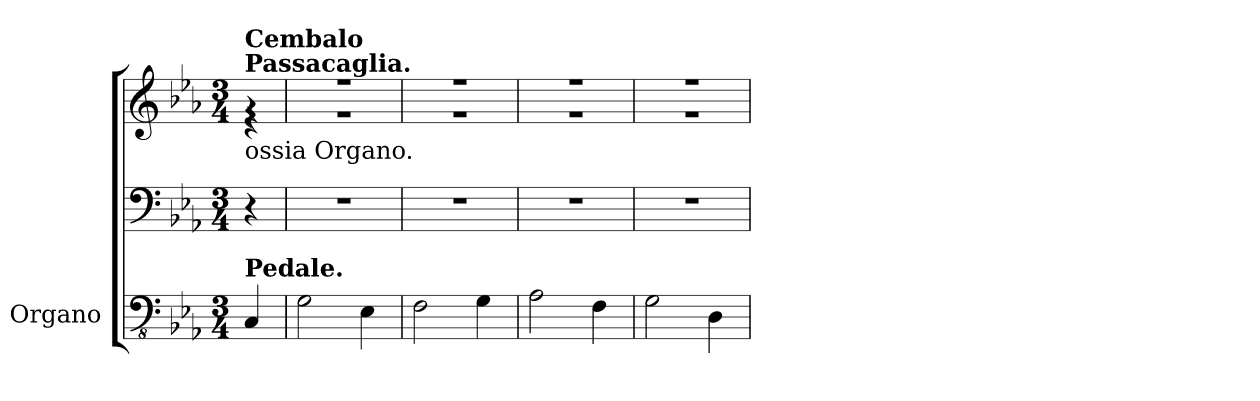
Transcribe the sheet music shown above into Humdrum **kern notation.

**kern	**kern	**kern
*part1	*part1	*part1
*staff3	*staff2	*staff1
*I"Organo	*	*
*clefFv4	*clefF4	*clefG2
*k[b-e-a-]	*k[b-e-a-]	*k[b-e-a-]
*M3/4	*M3/4	*M3/4
=1	=1	=1
*	*	*^
!	!	!LO:TX:a:B:t=Passacaglia.	!
!	!	!LO:TX:a:B:t=Cembalo	!
!	!	!LO:TX:b:t=ossia Organo.	!
!LO:TX:a:B:t=Pedale.	!	!	!
4CC/	4r	4rg	4r
=2	=2	=2	=2
2GG\	2.r	2.rg	2.rff
4EE-\	.	.	.
=3	=3	=3	=3
2FF\	2.r	2.rg	2.rff
4GG\	.	.	.
=4	=4	=4	=4
2AA-\	2.r	2.rg	2.rff
4FF\	.	.	.
=5	=5	=5	=5
2GG\	2.r	2.rg	2.rff
4DD\	.	.	.
*	*	*v	*v
=	=	=
*-	*-	*-
